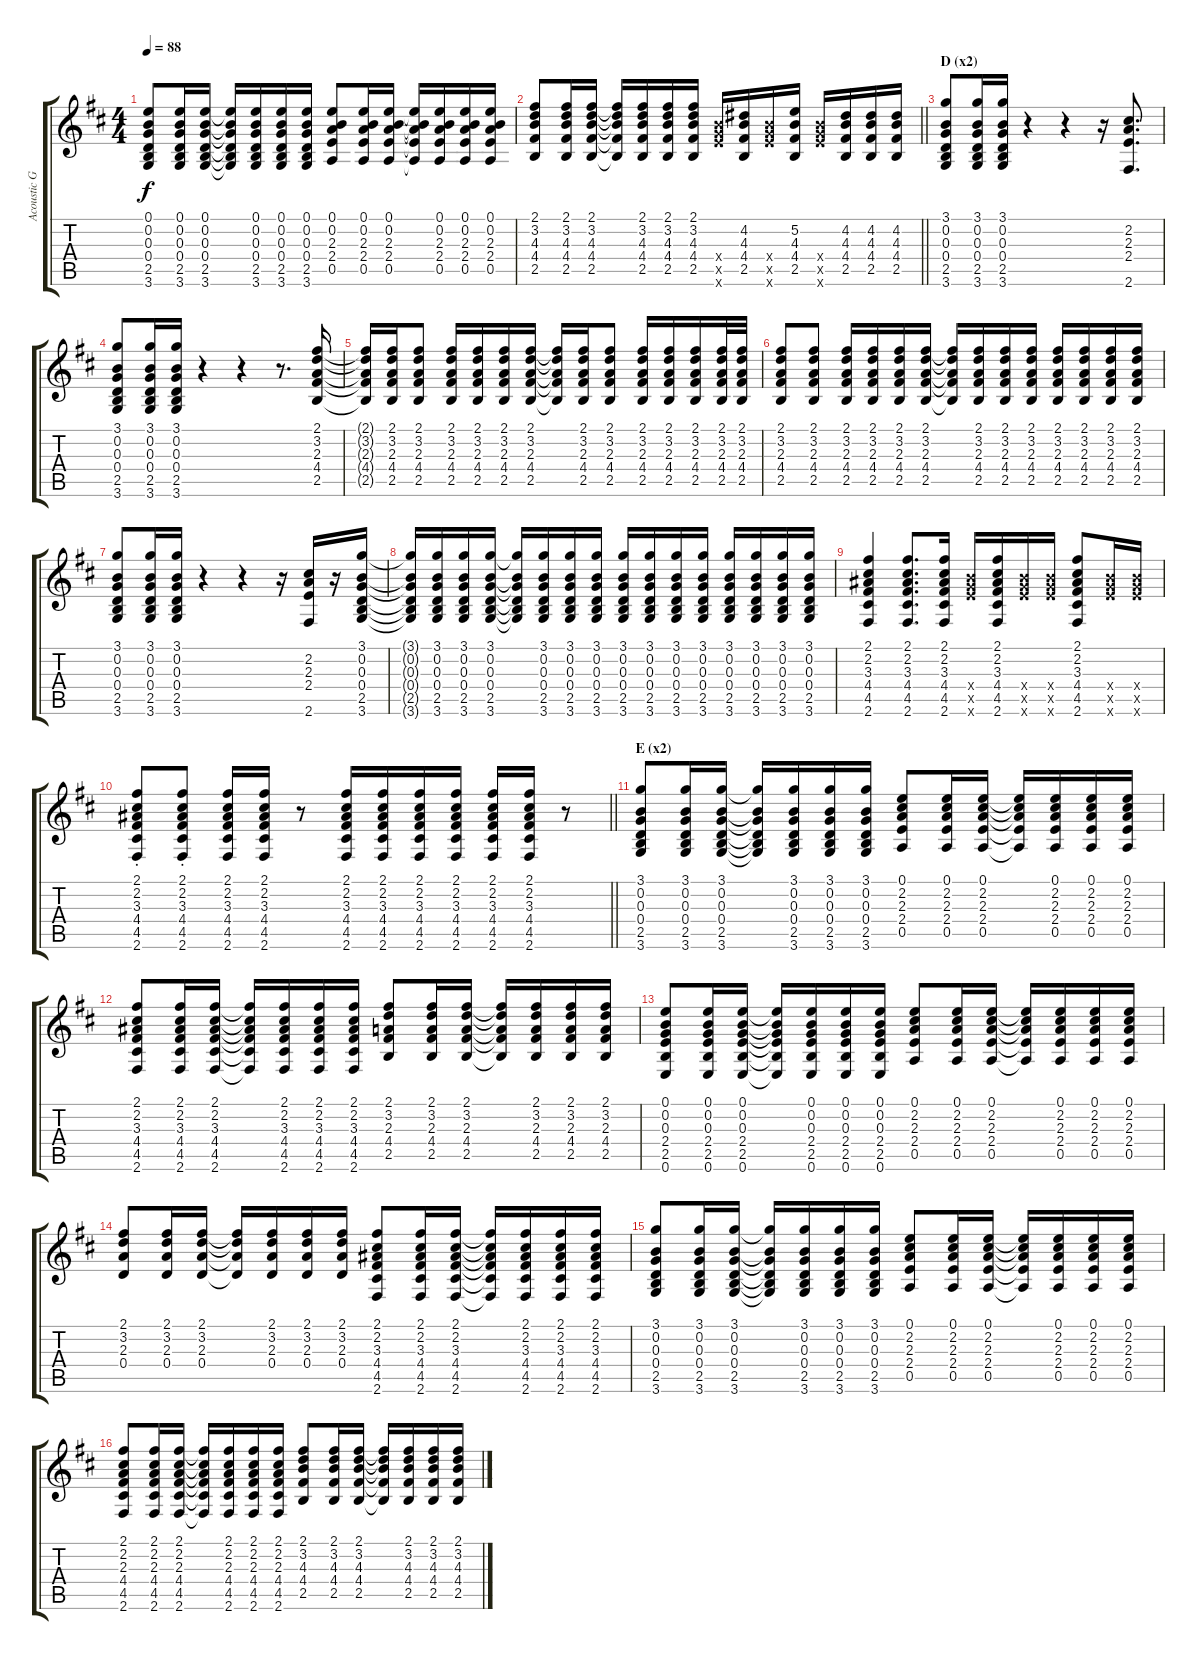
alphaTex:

\track ("Acoustic Guitar - Shinji" "Acoustic G") {instrument acousticguitarsteel}
\staff {score tabs}
\tuning (E4 B3 G3 D3 A2 E2) {hide}
\ts (4 4)
\tempo 88
\clef g2
\ks d
(0.1 0.2 0.3 0.4 2.5 3.6).8{dy f} (0.1 0.2 0.3 0.4 2.5 3.6).16 (0.1 0.2 0.3 0.4 2.5 3.6).16 (0.1{t} 0.2{t} 0.3{t} 0.4{t} 2.5{t} 3.6{t}).16 (0.1 0.2 0.3 0.4 2.5 3.6).16 (0.1 0.2 0.3 0.4 2.5 3.6).16 (0.1 0.2 0.3 0.4 2.5 3.6).16 (0.1 0.2 2.3 2.4 0.5).8 (0.1 0.2 2.3 2.4 0.5).16 (0.1 0.2 2.3 2.4 0.5).16 (0.1{t} 0.2{t} 2.3{t} 2.4{t} 0.5{t}).16 (0.1 0.2 2.3 2.4 0.5).16 (0.1 0.2 2.3 2.4 0.5).16 (0.1 0.2 2.3 2.4 0.5).16 |
\barLineRight lightlight
(2.1 3.2 4.3 4.4 2.5).8 (2.1 3.2 4.3 4.4 2.5).16 (2.1 3.2 4.3 4.4 2.5).16 (2.1{t} 3.2{t} 4.3{t} 4.4{t} 2.5{t}).16 (2.1 3.2 4.3 4.4 2.5).16 (2.1 3.2 4.3 4.4 2.5).16 (2.1 3.2 4.3 4.4 2.5).16 (9.4{x} 10.5{x} 12.6{x}).16 (4.2 4.3 4.4 2.5).16 (9.4{x} 10.5{x} 12.6{x}).16 (5.2 4.3 4.4 2.5).16 (9.4{x} 10.5{x} 12.6{x}).16 (4.2 4.3 4.4 2.5).16 (4.2 4.3 4.4 2.5).16 (4.2 4.3 4.4 2.5).16 |
\section ("" "D (x2)")
(3.1 0.2 0.3 0.4 2.5 3.6).8 (3.1 0.2 0.3 0.4 2.5 3.6).16 (3.1 0.2 0.3 0.4 2.5 3.6).16 r.4 r.4 r.16 (2.2 2.3 2.4 2.6).8{d} |
(3.1 0.2 0.3 0.4 2.5 3.6).8 (3.1 0.2 0.3 0.4 2.5 3.6).16 (3.1 0.2 0.3 0.4 2.5 3.6).16 r.4 r.4 r.8{d} (2.1 3.2 2.3 4.4 2.5).16 |
(2.1{t} 3.2{t} 2.3{t} 4.4{t} 2.5{t}).16 (2.1 3.2 2.3 4.4 2.5).16 (2.1 3.2 2.3 4.4 2.5).8 (2.1 3.2 2.3 4.4 2.5).16 (2.1 3.2 2.3 4.4 2.5).16 (2.1 3.2 2.3 4.4 2.5).16 (2.1 3.2 2.3 4.4 2.5).16 (2.1{t} 3.2{t} 2.3{t} 4.4{t} 2.5{t}).16 (2.1 3.2 2.3 4.4 2.5).16 (2.1 3.2 2.3 4.4 2.5).8 (2.1 3.2 2.3 4.4 2.5).16 (2.1 3.2 2.3 4.4 2.5).16 (2.1 3.2 2.3 4.4 2.5).16 (2.1 3.2 2.3 4.4 2.5).32 (2.1 3.2 2.3 4.4 2.5).32 |
(2.1 3.2 2.3 4.4 2.5).8 (2.1 3.2 2.3 4.4 2.5).8 (2.1 3.2 2.3 4.4 2.5).16 (2.1 3.2 2.3 4.4 2.5).16 (2.1 3.2 2.3 4.4 2.5).16 (2.1 3.2 2.3 4.4 2.5).16 (2.1{t} 3.2{t} 2.3{t} 4.4{t} 2.5{t}).16 (2.1 3.2 2.3 4.4 2.5).16 (2.1 3.2 2.3 4.4 2.5).16 (2.1 3.2 2.3 4.4 2.5).16 (2.1 3.2 2.3 4.4 2.5).16 (2.1 3.2 2.3 4.4 2.5).16 (2.1 3.2 2.3 4.4 2.5).16 (2.1 3.2 2.3 4.4 2.5).16 |
(3.1 0.2 0.3 0.4 2.5 3.6).8 (3.1 0.2 0.3 0.4 2.5 3.6).16 (3.1 0.2 0.3 0.4 2.5 3.6).16 r.4 r.4 r.16 (2.2 2.3 2.4 2.6).16 r.16 (3.1 0.2 0.3 0.4 2.5 3.6).16 |
(3.1{t} 0.2{t} 0.3{t} 0.4{t} 2.5{t} 3.6{t}).16 (3.1 0.2 0.3 0.4 2.5 3.6).16 (3.1 0.2 0.3 0.4 2.5 3.6).16 (3.1 0.2 0.3 0.4 2.5 3.6).16 (3.1{t} 0.2{t} 0.3{t} 0.4{t} 2.5{t} 3.6{t}).16 (3.1 0.2 0.3 0.4 2.5 3.6).16 (3.1 0.2 0.3 0.4 2.5 3.6).16 (3.1 0.2 0.3 0.4 2.5 3.6).16 (3.1 0.2 0.3 0.4 2.5 3.6).16 (3.1 0.2 0.3 0.4 2.5 3.6).16 (3.1 0.2 0.3 0.4 2.5 3.6).16 (3.1 0.2 0.3 0.4 2.5 3.6).16 (3.1 0.2 0.3 0.4 2.5 3.6).16 (3.1 0.2 0.3 0.4 2.5 3.6).16 (3.1 0.2 0.3 0.4 2.5 3.6).16 (3.1 0.2 0.3 0.4 2.5 3.6).16 |
(2.1 2.2 3.3 4.4 4.5 2.6).4 (2.1 2.2 3.3 4.4 4.5 2.6).8{d} (2.1 2.2 3.3 4.4 4.5 2.6).16 (9.4{x} 10.5{x} 12.6{x}).16 (2.1 2.2 3.3 4.4 4.5 2.6).16 (9.4{x} 10.5{x} 12.6{x}).16 (9.4{x} 10.5{x} 12.6{x}).16 (2.1 2.2 3.3 4.4 4.5 2.6).8 (9.4{x} 10.5{x} 12.6{x}).16 (9.4{x} 10.5{x} 12.6{x}).16 |
\barLineRight lightlight
(2.1{st} 2.2{st} 3.3{st} 4.4{st} 4.5{st} 2.6{st}).8 (2.1{st} 2.2{st} 3.3{st} 4.4{st} 4.5{st} 2.6{st}).8 (2.1 2.2 3.3 4.4 4.5 2.6).16 (2.1 2.2 3.3 4.4 4.5 2.6).16 r.8 (2.1 2.2 3.3 4.4 4.5 2.6).16 (2.1 2.2 3.3 4.4 4.5 2.6).16 (2.1 2.2 3.3 4.4 4.5 2.6).16 (2.1 2.2 3.3 4.4 4.5 2.6).16 (2.1 2.2 3.3 4.4 4.5 2.6).16 (2.1 2.2 3.3 4.4 4.5 2.6).16 r.8 |
\section ("" "E (x2)")
(3.1 0.2 0.3 0.4 2.5 3.6).8 (3.1 0.2 0.3 0.4 2.5 3.6).16 (3.1 0.2 0.3 0.4 2.5 3.6).16 (3.1{t} 0.2{t} 0.3{t} 0.4{t} 2.5{t} 3.6{t}).16 (3.1 0.2 0.3 0.4 2.5 3.6).16 (3.1 0.2 0.3 0.4 2.5 3.6).16 (3.1 0.2 0.3 0.4 2.5 3.6).16 (0.1 2.2 2.3 2.4 0.5).8 (0.1 2.2 2.3 2.4 0.5).16 (0.1 2.2 2.3 2.4 0.5).16 (0.1{t} 2.2{t} 2.3{t} 2.4{t} 0.5{t}).16 (0.1 2.2 2.3 2.4 0.5).16 (0.1 2.2 2.3 2.4 0.5).16 (0.1 2.2 2.3 2.4 0.5).16 |
(2.1 2.2 3.3 4.4 4.5 2.6).8 (2.1 2.2 3.3 4.4 4.5 2.6).16 (2.1 2.2 3.3 4.4 4.5 2.6).16 (2.1{t} 2.2{t} 3.3{t} 4.4{t} 4.5{t} 2.6{t}).16 (2.1 2.2 3.3 4.4 4.5 2.6).16 (2.1 2.2 3.3 4.4 4.5 2.6).16 (2.1 2.2 3.3 4.4 4.5 2.6).16 (2.1 3.2 2.3 4.4 2.5).8 (2.1 3.2 2.3 4.4 2.5).16 (2.1 3.2 2.3 4.4 2.5).16 (2.1{t} 3.2{t} 2.3{t} 4.4{t} 2.5{t}).16 (2.1 3.2 2.3 4.4 2.5).16 (2.1 3.2 2.3 4.4 2.5).16 (2.1 3.2 2.3 4.4 2.5).16 |
(0.1 0.2 0.3 2.4 2.5 0.6).8 (0.1 0.2 0.3 2.4 2.5 0.6).16 (0.1 0.2 0.3 2.4 2.5 0.6).16 (0.1{t} 0.2{t} 0.3{t} 2.4{t} 2.5{t} 0.6{t}).16 (0.1 0.2 0.3 2.4 2.5 0.6).16 (0.1 0.2 0.3 2.4 2.5 0.6).16 (0.1 0.2 0.3 2.4 2.5 0.6).16 (0.1 2.2 2.3 2.4 0.5).8 (0.1 2.2 2.3 2.4 0.5).16 (0.1 2.2 2.3 2.4 0.5).16 (0.1{t} 2.2{t} 2.3{t} 2.4{t} 0.5{t}).16 (0.1 2.2 2.3 2.4 0.5).16 (0.1 2.2 2.3 2.4 0.5).16 (0.1 2.2 2.3 2.4 0.5).16 |
(2.1 3.2 2.3 0.4).8 (2.1 3.2 2.3 0.4).16 (2.1 3.2 2.3 0.4).16 (2.1{t} 3.2{t} 2.3{t} 0.4{t}).16 (2.1 3.2 2.3 0.4).16 (2.1 3.2 2.3 0.4).16 (2.1 3.2 2.3 0.4).16 (2.1 2.2 3.3 4.4 4.5 2.6).8 (2.1 2.2 3.3 4.4 4.5 2.6).16 (2.1 2.2 3.3 4.4 4.5 2.6).16 (2.1{t} 2.2{t} 3.3{t} 4.4{t} 4.5{t} 2.6{t}).16 (2.1 2.2 3.3 4.4 4.5 2.6).16 (2.1 2.2 3.3 4.4 4.5 2.6).16 (2.1 2.2 3.3 4.4 4.5 2.6).16 |
(3.1 0.2 0.3 0.4 2.5 3.6).8 (3.1 0.2 0.3 0.4 2.5 3.6).16 (3.1 0.2 0.3 0.4 2.5 3.6).16 (3.1{t} 0.2{t} 0.3{t} 0.4{t} 2.5{t} 3.6{t}).16 (3.1 0.2 0.3 0.4 2.5 3.6).16 (3.1 0.2 0.3 0.4 2.5 3.6).16 (3.1 0.2 0.3 0.4 2.5 3.6).16 (0.1 2.2 2.3 2.4 0.5).8 (0.1 2.2 2.3 2.4 0.5).16 (0.1 2.2 2.3 2.4 0.5).16 (0.1{t} 2.2{t} 2.3{t} 2.4{t} 0.5{t}).16 (0.1 2.2 2.3 2.4 0.5).16 (0.1 2.2 2.3 2.4 0.5).16 (0.1 2.2 2.3 2.4 0.5).16 |
(2.1 2.2 2.3 4.4 4.5 2.6).8 (2.1 2.2 2.3 4.4 4.5 2.6).16 (2.1 2.2 2.3 4.4 4.5 2.6).16 (2.1{t} 2.2{t} 2.3{t} 4.4{t} 4.5{t} 2.6{t}).16 (2.1 2.2 2.3 4.4 4.5 2.6).16 (2.1 2.2 2.3 4.4 4.5 2.6).16 (2.1 2.2 2.3 4.4 4.5 2.6).16 (2.1 3.2 4.3 4.4 2.5).8 (2.1 3.2 4.3 4.4 2.5).16 (2.1 3.2 4.3 4.4 2.5).16 (2.1{t} 3.2{t} 4.3{t} 4.4{t} 2.5{t}).16 (2.1 3.2 4.3 4.4 2.5).16 (2.1 3.2 4.3 4.4 2.5).16 (2.1 3.2 4.3 4.4 2.5).16
